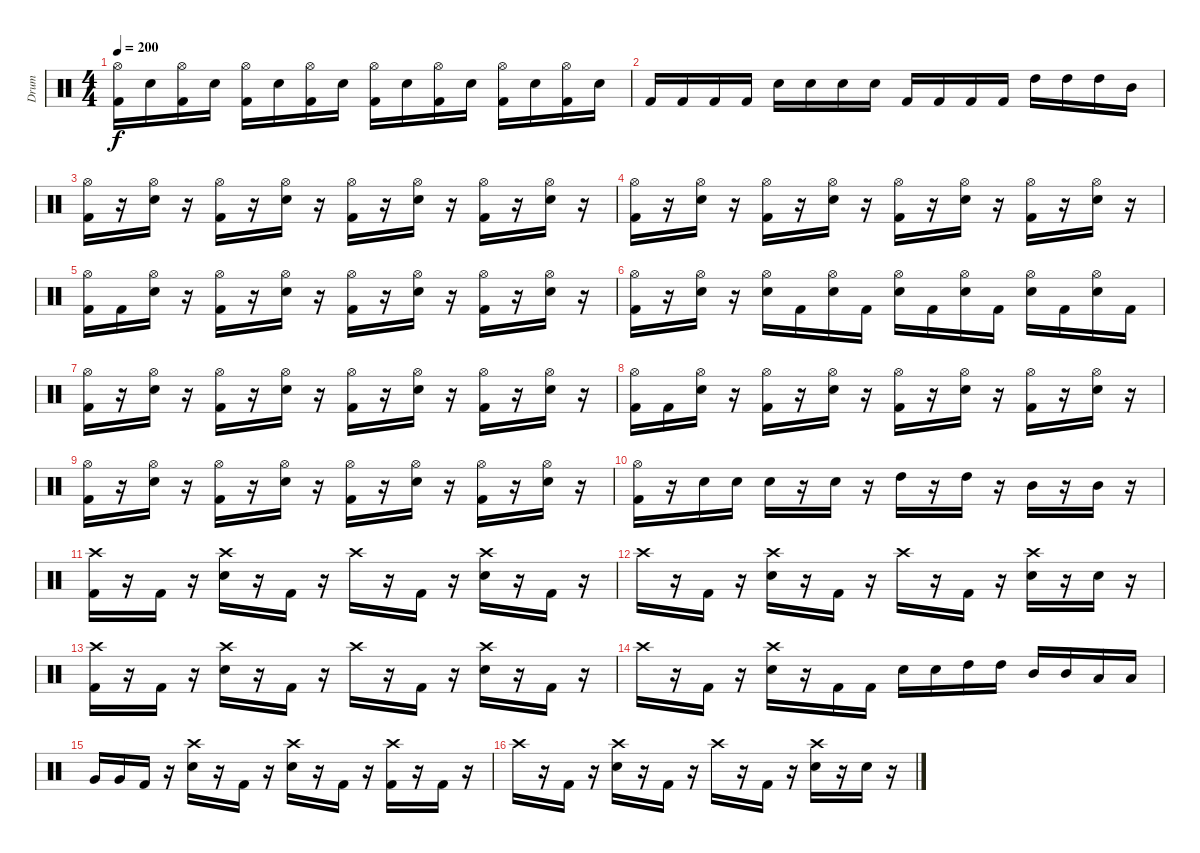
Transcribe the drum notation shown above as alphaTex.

\track ("Drum" "Drum") {instrument percussion}
\staff {score}
\articulation defaults
\ts (4 4)
\tempo 200
\clef neutral
\ks c
("Hi-Hat (open)" "Kick (hit) 2").16{dy f} "Electric Snare (hit)".16 ("Hi-Hat (open)" "Kick (hit) 2").16 "Electric Snare (hit)".16 ("Hi-Hat (open)" "Kick (hit) 2").16 "Electric Snare (hit)".16 ("Hi-Hat (open)" "Kick (hit) 2").16 "Electric Snare (hit)".16 ("Hi-Hat (open)" "Kick (hit) 2").16 "Electric Snare (hit)".16 ("Hi-Hat (open)" "Kick (hit) 2").16 "Electric Snare (hit)".16 ("Hi-Hat (open)" "Kick (hit) 2").16 "Electric Snare (hit)".16 ("Hi-Hat (open)" "Kick (hit) 2").16 "Electric Snare (hit)".16 |
"Kick (hit) 2".16 "Kick (hit) 2".16 "Kick (hit) 2".16 "Kick (hit) 2".16 "Electric Snare (hit)".16 "Electric Snare (hit)".16 "Electric Snare (hit)".16 "Electric Snare (hit)".16 "Kick (hit) 2".16 "Kick (hit) 2".16 "Kick (hit) 2".16 "Kick (hit) 2".16 "High Tom (hit)".16 "High Tom (hit)".16 "High Tom (hit)".16 "Mid Tom (hit)".16 |
("Hi-Hat (open)" "Kick (hit) 2").16 r.16 ("Hi-Hat (open)" "Electric Snare (hit)").16 r.16 ("Hi-Hat (open)" "Kick (hit) 2").16 r.16 ("Hi-Hat (open)" "Electric Snare (hit)").16 r.16 ("Hi-Hat (open)" "Kick (hit) 2").16 r.16 ("Hi-Hat (open)" "Electric Snare (hit)").16 r.16 ("Hi-Hat (open)" "Kick (hit) 2").16 r.16 ("Hi-Hat (open)" "Electric Snare (hit)").16 r.16 |
("Hi-Hat (open)" "Kick (hit) 2").16 r.16 ("Hi-Hat (open)" "Electric Snare (hit)").16 r.16 ("Hi-Hat (open)" "Kick (hit) 2").16 r.16 ("Hi-Hat (open)" "Electric Snare (hit)").16 r.16 ("Hi-Hat (open)" "Kick (hit) 2").16 r.16 ("Hi-Hat (open)" "Electric Snare (hit)").16 r.16 ("Hi-Hat (open)" "Kick (hit) 2").16 r.16 ("Hi-Hat (open)" "Electric Snare (hit)").16 r.16 |
("Hi-Hat (open)" "Kick (hit) 2").16 "Kick (hit) 2".16 ("Hi-Hat (open)" "Electric Snare (hit)").16 r.16 ("Hi-Hat (open)" "Kick (hit) 2").16 r.16 ("Hi-Hat (open)" "Electric Snare (hit)").16 r.16 ("Hi-Hat (open)" "Kick (hit) 2").16 r.16 ("Hi-Hat (open)" "Electric Snare (hit)").16 r.16 ("Hi-Hat (open)" "Kick (hit) 2").16 r.16 ("Hi-Hat (open)" "Electric Snare (hit)").16 r.16 |
("Hi-Hat (open)" "Kick (hit) 2").16 r.16 ("Hi-Hat (open)" "Electric Snare (hit)").16 r.16 ("Hi-Hat (open)" "Electric Snare (hit)").16 "Kick (hit) 2".16 ("Hi-Hat (open)" "Electric Snare (hit)").16 "Kick (hit) 2".16 ("Hi-Hat (open)" "Electric Snare (hit)").16 "Kick (hit) 2".16 ("Hi-Hat (open)" "Electric Snare (hit)").16 "Kick (hit) 2".16 ("Hi-Hat (open)" "Electric Snare (hit)").16 "Kick (hit) 2".16 ("Hi-Hat (open)" "Electric Snare (hit)").16 "Kick (hit) 2".16 |
("Hi-Hat (open)" "Kick (hit) 2").16 r.16 ("Hi-Hat (open)" "Electric Snare (hit)").16 r.16 ("Hi-Hat (open)" "Kick (hit) 2").16 r.16 ("Hi-Hat (open)" "Electric Snare (hit)").16 r.16 ("Hi-Hat (open)" "Kick (hit) 2").16 r.16 ("Hi-Hat (open)" "Electric Snare (hit)").16 r.16 ("Hi-Hat (open)" "Kick (hit) 2").16 r.16 ("Hi-Hat (open)" "Electric Snare (hit)").16 r.16 |
("Hi-Hat (open)" "Kick (hit) 2").16 "Kick (hit) 2".16 ("Hi-Hat (open)" "Electric Snare (hit)").16 r.16 ("Hi-Hat (open)" "Kick (hit) 2").16 r.16 ("Hi-Hat (open)" "Electric Snare (hit)").16 r.16 ("Hi-Hat (open)" "Kick (hit) 2").16 r.16 ("Hi-Hat (open)" "Electric Snare (hit)").16 r.16 ("Hi-Hat (open)" "Kick (hit) 2").16 r.16 ("Hi-Hat (open)" "Electric Snare (hit)").16 r.16 |
("Hi-Hat (open)" "Kick (hit) 2").16 r.16 ("Hi-Hat (open)" "Electric Snare (hit)").16 r.16 ("Hi-Hat (open)" "Kick (hit) 2").16 r.16 ("Hi-Hat (open)" "Electric Snare (hit)").16 r.16 ("Hi-Hat (open)" "Kick (hit) 2").16 r.16 ("Hi-Hat (open)" "Electric Snare (hit)").16 r.16 ("Hi-Hat (open)" "Kick (hit) 2").16 r.16 ("Hi-Hat (open)" "Electric Snare (hit)").16 r.16 |
("Hi-Hat (open)" "Kick (hit) 2").16 r.16 "Electric Snare (hit)".16 "Electric Snare (hit)".16 "Electric Snare (hit)".16 r.16 "Electric Snare (hit)".16 r.16 "High Tom (hit)".16 r.16 "High Tom (hit)".16 r.16 "Mid Tom (hit)".16 r.16 "Mid Tom (hit)".16 r.16 |
("Crash high (hit)" "Kick (hit) 2").16 r.16 "Kick (hit) 2".16 r.16 ("Crash high (hit)" "Electric Snare (hit)").16 r.16 "Kick (hit) 2".16 r.16 "Crash high (hit)".16 r.16 "Kick (hit) 2".16 r.16 ("Crash high (hit)" "Electric Snare (hit)").16 r.16 "Kick (hit) 2".16 r.16 |
"Crash high (hit)".16 r.16 "Kick (hit) 2".16 r.16 ("Crash high (hit)" "Electric Snare (hit)").16 r.16 "Kick (hit) 2".16 r.16 "Crash high (hit)".16 r.16 "Kick (hit) 2".16 r.16 ("Crash high (hit)" "Electric Snare (hit)").16 r.16 "Electric Snare (hit)".16 r.16 |
("Crash high (hit)" "Kick (hit) 2").16 r.16 "Kick (hit) 2".16 r.16 ("Crash high (hit)" "Electric Snare (hit)").16 r.16 "Kick (hit) 2".16 r.16 "Crash high (hit)".16 r.16 "Kick (hit) 2".16 r.16 ("Crash high (hit)" "Electric Snare (hit)").16 r.16 "Kick (hit) 2".16 r.16 |
"Crash high (hit)".16 r.16 "Kick (hit) 2".16 r.16 ("Crash high (hit)" "Electric Snare (hit)").16 r.16 "Kick (hit) 2".16 "Kick (hit) 2".16 "Electric Snare (hit)".16 "Electric Snare (hit)".16 "High Tom (hit)".16 "High Tom (hit)".16 "Mid Tom (hit)".16 "Mid Tom (hit)".16 "Low Tom (hit)".16 "Low Tom (hit)".16 |
"Very Low Tom (hit)".16 "Very Low Tom (hit)".16 "Kick (hit) 2".16 r.16 ("Crash high (hit)" "Electric Snare (hit)").16 r.16 "Kick (hit) 2".16 r.16 ("Crash high (hit)" "Electric Snare (hit)").16 r.16 "Kick (hit) 2".16 r.16 ("Crash high (hit)" "Kick (hit) 2").16 r.16 "Kick (hit) 2".16 r.16 |
"Crash high (hit)".16 r.16 "Kick (hit) 2".16 r.16 ("Crash high (hit)" "Electric Snare (hit)").16 r.16 "Kick (hit) 2".16 r.16 "Crash high (hit)".16 r.16 "Kick (hit) 2".16 r.16 ("Crash high (hit)" "Electric Snare (hit)").16 r.16 "Electric Snare (hit)".16 r.16
